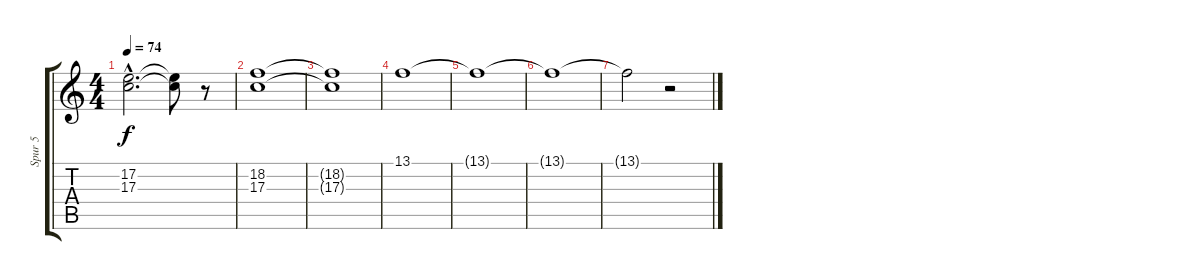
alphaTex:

\track ("Spur 5" "Spur 5") {instrument frenchhorn}
\staff {score tabs}
\tuning (E4 B3 G3 D3 A2 E2) {hide}
\ts (4 4)
\tempo 74
\clef g2
\ks c
(17.2{hac} 17.3{hac}).2{d dy f} (17.2{t} 17.3{t}).8 r.8 |
(18.2 17.3).1 |
(18.2{t} 17.3{t}).1 |
13.1.1 |
13.1{t}.1 |
13.1{t}.1 |
13.1{t}.2 r.2
